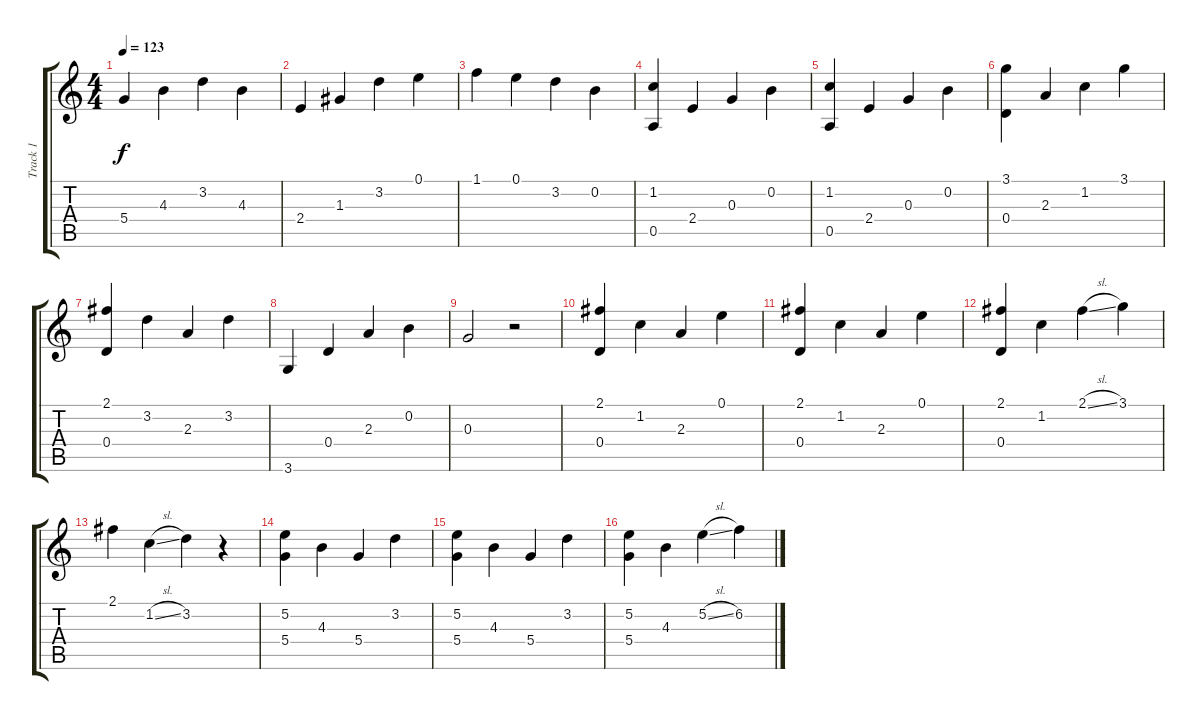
\track ("Track 1" "Track 1") {instrument acousticguitarsteel}
\staff {score tabs}
\tuning (E4 B3 G3 D3 A2 E2) {hide}
\ts (4 4)
\tempo 123
\clef g2
\ks c
5.4.4{dy f} 4.3.4 3.2.4 4.3.4 |
2.4.4 1.3.4 3.2.4 0.1.4 |
1.1.4 0.1.4 3.2.4 0.2.4 |
(1.2 0.5).4 2.4.4 0.3.4 0.2.4 |
(1.2 0.5).4 2.4.4 0.3.4 0.2.4 |
(3.1 0.4).4 2.3.4 1.2.4 3.1.4 |
(2.1 0.4).4 3.2.4 2.3.4 3.2.4 |
3.6.4 0.4.4 2.3.4 0.2.4 |
0.3.2 r.2 |
(2.1 0.4).4 1.2.4 2.3.4 0.1.4 |
(2.1 0.4).4 1.2.4 2.3.4 0.1.4 |
(2.1 0.4).4 1.2.4 2.1{sl}.4 3.1.4 |
2.1.4 1.2{sl}.4 3.2.4 r.4 |
(5.2 5.4).4 4.3.4 5.4.4 3.2.4 |
(5.2 5.4).4 4.3.4 5.4.4 3.2.4 |
(5.2 5.4).4 4.3.4 5.2{sl}.4 6.2.4
